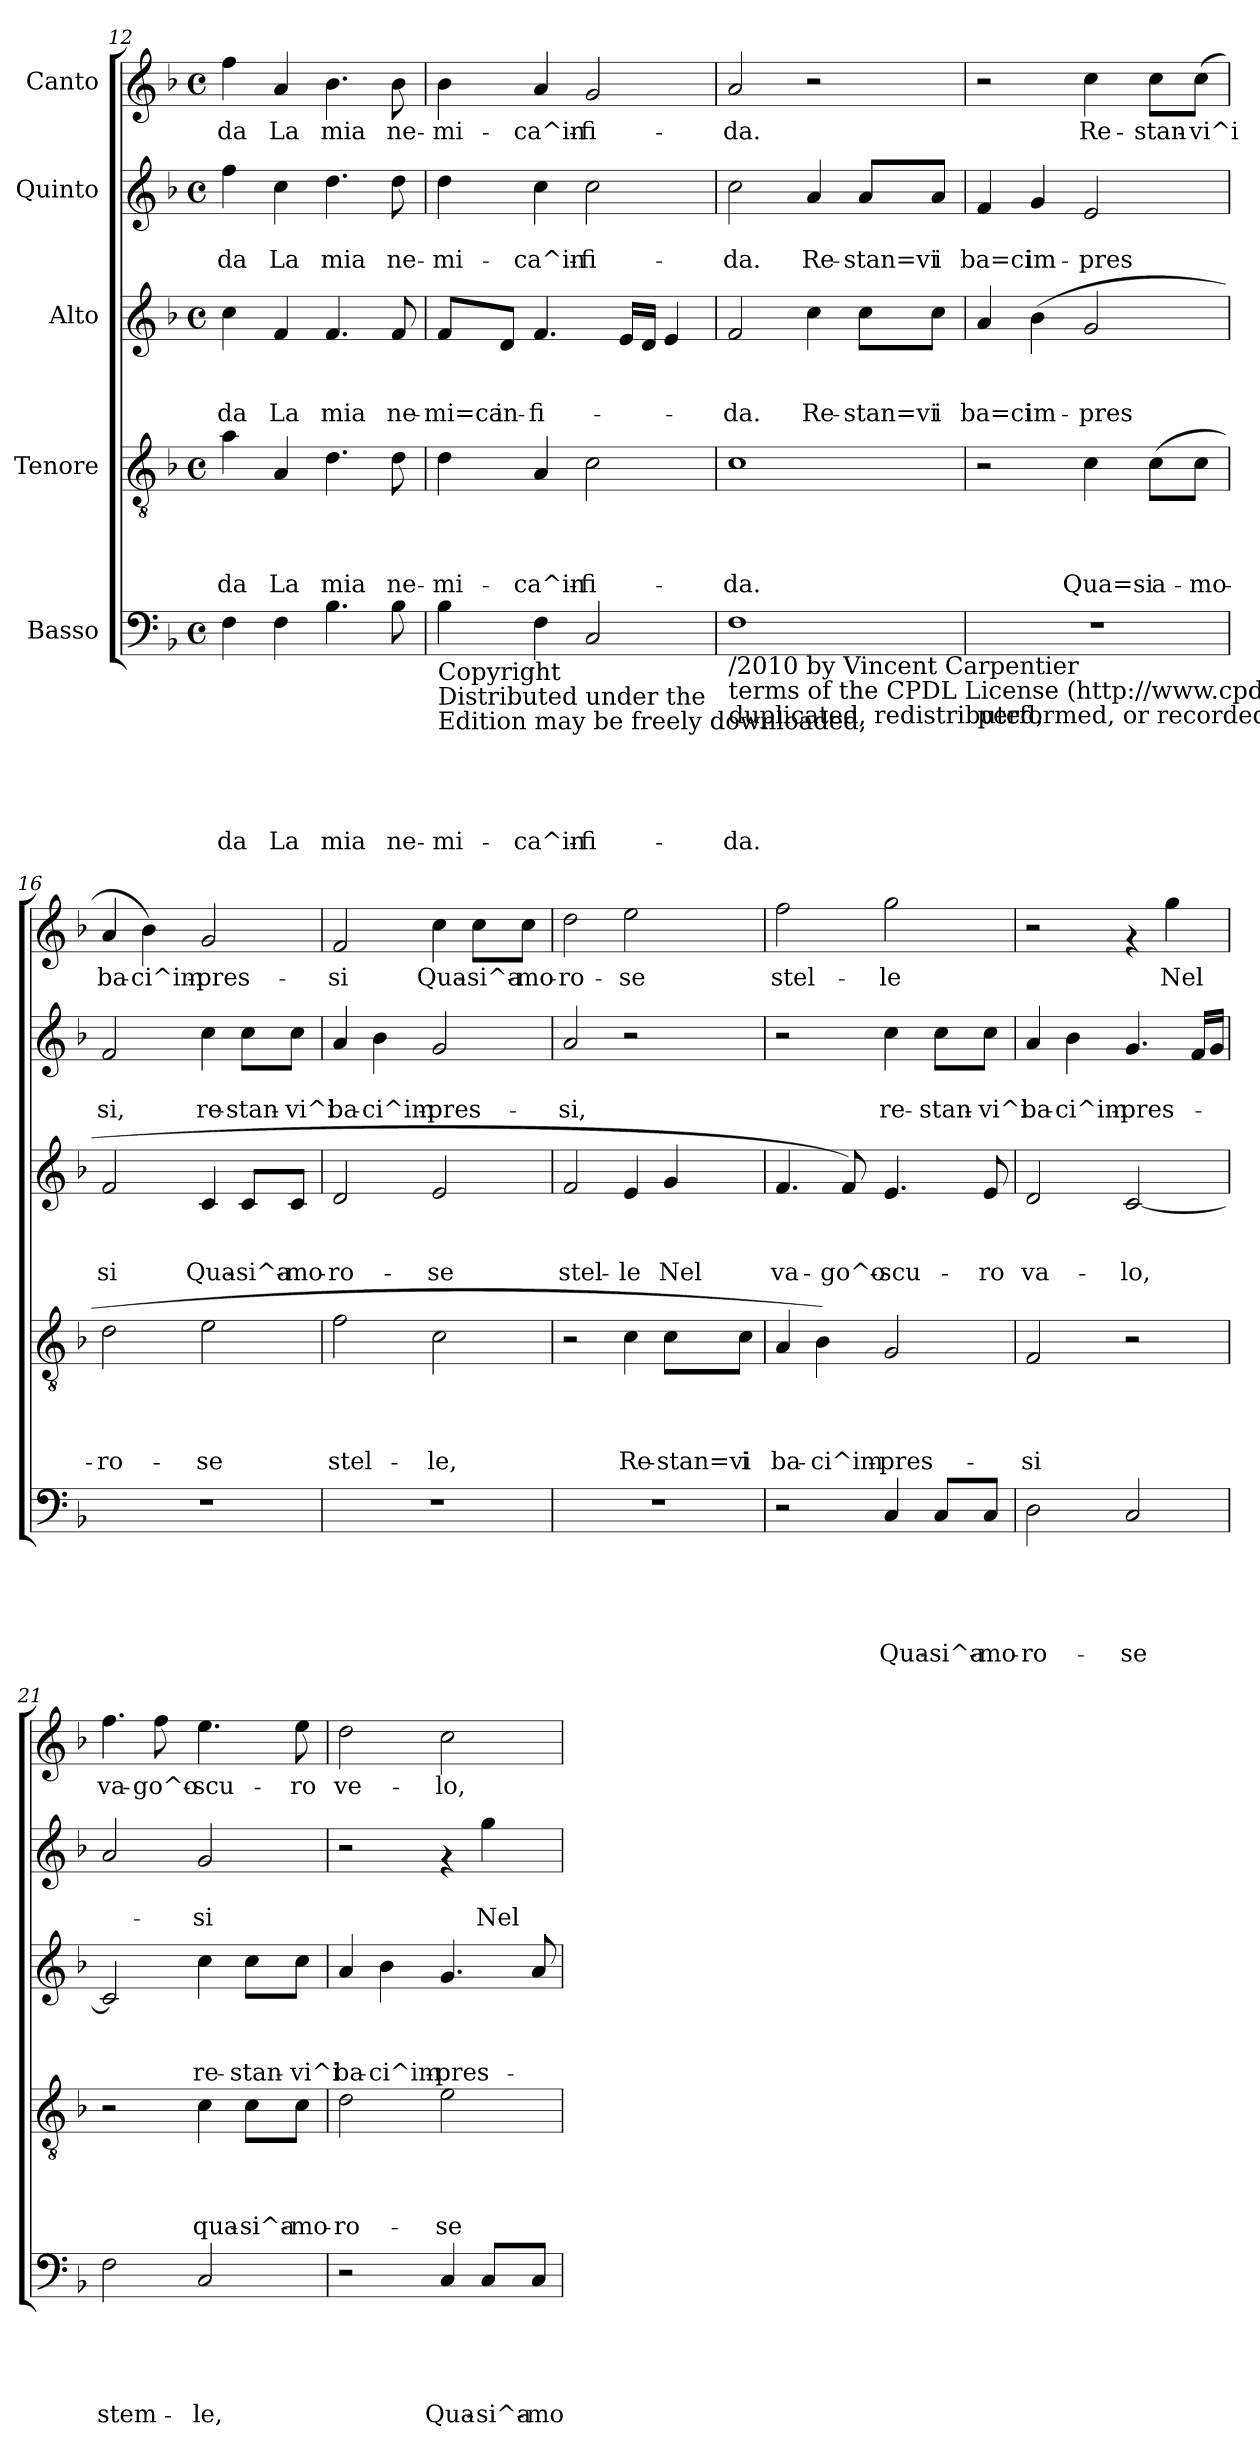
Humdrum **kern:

**kern	**text	**text	**text	**text	**text	**kern	**text	**text	**text	**text	**kern	**text	**text	**text	**kern	**text	**text	**kern	**text
*part5	*part5	*part5	*part5	*part5	*part5	*part4	*part4	*part4	*part4	*part4	*part3	*part3	*part3	*part3	*part2	*part2	*part2	*part1	*part1
*staff5	*staff5	*staff5	*staff5	*staff5	*staff5	*staff4	*staff4	*staff4	*staff4	*staff4	*staff3	*staff3	*staff3	*staff3	*staff2	*staff2	*staff2	*staff1	*staff1
*I"Basso	*	*	*	*	*	*I"Tenore	*	*	*	*	*I"Alto	*	*	*	*I"Quinto	*	*	*I"Canto	*
*clefF4	*	*	*	*	*	*clefGv2	*	*	*	*	*clefG2	*	*	*	*clefG2	*	*	*clefG2	*
*k[b-]	*	*	*	*	*	*k[b-]	*	*	*	*	*k[b-]	*	*	*	*k[b-]	*	*	*k[b-]	*
*F:	*	*	*	*	*	*F:	*	*	*	*	*F:	*	*	*	*F:	*	*	*F:	*
*M4/4	*	*	*	*	*	*M4/4	*	*	*	*	*M4/4	*	*	*	*M4/4	*	*	*M4/4	*
*met(c)	*	*	*	*	*	*met(c)	*	*	*	*	*met(c)	*	*	*	*met(c)	*	*	*met(c)	*
=12	=12	=12	=12	=12	=12	=12	=12	=12	=12	=12	=12	=12	=12	=12	=12	=12	=12	=12	=12
!	!	!	!	!	!LO:LY:b	!	!	!	!	!LO:LY:b	!	!	!	!LO:LY:b	!	!	!LO:LY:b	!	!LO:LY:b
4F\	.	.	.	.	-da	4a\	.	.	.	-da	4cc\	.	.	-da	4ff\	.	-da	4ff\	-da
!	!	!	!	!	!LO:LY:b	!	!	!	!	!LO:LY:b	!	!	!	!LO:LY:b	!	!	!LO:LY:b	!	!LO:LY:b
4F\	.	.	.	.	La	4A/	.	.	.	La	4f/	.	.	La	4cc\	.	La	4a/	La
!	!	!	!	!	!LO:LY:b	!	!	!	!	!LO:LY:b	!	!	!	!LO:LY:b	!	!	!LO:LY:b	!	!LO:LY:b
4.B-\	.	.	.	.	mia	4.d\	.	.	.	mia	4.f/	.	.	mia	4.dd\	.	mia	4.b-\	mia
!	!	!	!	!	!LO:LY:b	!	!	!	!	!LO:LY:b	!	!	!	!LO:LY:b	!	!	!LO:LY:b	!	!LO:LY:b
8B-\	.	.	.	.	ne-	8d\	.	.	.	ne-	8f/	.	.	ne-	8dd\	.	ne-	8b-\	ne-
=13	=13	=13	=13	=13	=13	=13	=13	=13	=13	=13	=13	=13	=13	=13	=13	=13	=13	=13	=13
!LO:TX:b:t=Copyright	!	!	!	!	!	!	!	!	!	!	!	!	!	!	!	!	!	!	!
!LO:TX:b:t=Distributed under the	!	!	!	!	!	!	!	!	!	!	!	!	!	!	!	!	!	!	!
!LO:TX:b:t=Edition may be freely downloaded,	!	!	!	!	!	!	!	!	!	!	!	!	!	!	!	!	!	!	!
!	!	!	!	!	!LO:LY:b	!	!	!	!	!LO:LY:b	!	!	!	!LO:LY:b	!	!	!LO:LY:b	!	!LO:LY:b
4B-\	.	.	.	.	-mi-	4d\	.	.	.	-mi-	8f/L	.	.	-mi=ca	4dd\	.	-mi-	4b-\	-mi-
!	!	!	!	!	!	!	!	!	!	!	!	!	!	!LO:LY:b	!	!	!	!	!
.	.	.	.	.	.	.	.	.	.	.	8d/J	.	.	in-	.	.	.	.	.
!	!	!	!	!	!LO:LY:b	!	!	!	!	!LO:LY:b	!	!	!	!LO:LY:b	!	!	!LO:LY:b	!	!LO:LY:b
4F\	.	.	.	.	-ca^in-	4A/	.	.	.	-ca^in-	4.f/	.	.	-fi-	4cc\	.	-ca^in-	4a/	-ca^in-
!	!	!	!	!	!LO:LY:b	!	!	!	!	!LO:LY:b	!	!	!	!	!	!	!LO:LY:b	!	!LO:LY:b
2C/	.	.	.	.	-fi-	2c\	.	.	.	-fi-	.	.	.	.	2cc\	.	-fi-	2g/	-fi-
.	.	.	.	.	.	.	.	.	.	.	16e/LL	.	.	.	.	.	.	.	.
.	.	.	.	.	.	.	.	.	.	.	16d/JJ	.	.	.	.	.	.	.	.
.	.	.	.	.	.	.	.	.	.	.	4e/	.	.	.	.	.	.	.	.
=14	=14	=14	=14	=14	=14	=14	=14	=14	=14	=14	=14	=14	=14	=14	=14	=14	=14	=14	=14
!LO:TX:b:t=/2010 by Vincent Carpentier	!	!	!	!	!	!	!	!	!	!	!	!	!	!	!	!	!	!	!
!LO:TX:b:t=terms of the CPDL License (http&colon;//www.cpdl.org)	!	!	!	!	!	!	!	!	!	!	!	!	!	!	!	!	!	!	!
!LO:TX:b:t=duplicated, redistributed,	!	!	!	!	!	!	!	!	!	!	!	!	!	!	!	!	!	!	!
!	!	!	!	!	!LO:LY:b	!	!	!	!	!LO:LY:b	!	!	!	!LO:LY:b	!	!	!LO:LY:b	!	!LO:LY:b
1F	.	.	.	.	-da.	1c	.	.	.	-da.	2f/	.	.	-da.	2cc\	.	-da.	2a/	-da.
!	!	!	!	!	!	!	!	!	!	!	!	!	!	!LO:LY:b	!	!	!LO:LY:b	!	!
.	.	.	.	.	.	.	.	.	.	.	4cc\	.	.	Re-	4a/	.	Re-	2r	.
!	!	!	!	!	!	!	!	!	!	!	!	!	!	!LO:LY:b	!	!	!LO:LY:b	!	!
.	.	.	.	.	.	.	.	.	.	.	8cc\L	.	.	-stan=vi	8a/L	.	-stan=vi	.	.
!	!	!	!	!	!	!	!	!	!	!	!	!	!	!LO:LY:b	!	!	!LO:LY:b	!	!
.	.	.	.	.	.	.	.	.	.	.	8cc\J	.	.	i	8a/J	.	i	.	.
=15	=15	=15	=15	=15	=15	=15	=15	=15	=15	=15	=15	=15	=15	=15	=15	=15	=15	=15	=15
!LO:TX:b:t=performed, or recorded.	!	!	!	!	!	!	!	!	!	!	!	!	!	!	!	!	!	!	!
!	!	!	!	!	!	!	!	!	!	!	!	!	!	!LO:LY:b	!	!	!LO:LY:b	!	!
1r	.	.	.	.	.	2r	.	.	.	.	4a/	.	.	ba=ci	4f/	.	ba=ci	2r	.
!	!	!	!	!	!	!	!	!	!	!	!	!	!	!LO:LY:b	!	!	!LO:LY:b	!	!
.	.	.	.	.	.	.	.	.	.	.	(<4b-\	.	.	im-	4g/	.	im-	.	.
!	!	!	!	!	!	!	!	!	!	!LO:LY:b	!	!	!	!LO:LY:b	!	!	!LO:LY:b	!	!LO:LY:b
.	.	.	.	.	.	4c\	.	.	.	Qua=si	2g/	.	.	-pres	2e/	.	-pres	4cc\	Re-
!	!	!	!	!	!	!	!	!	!	!LO:LY:b	!	!	!	!	!	!	!	!	!LO:LY:b
.	.	.	.	.	.	(<8c\L	.	.	.	a-	.	.	.	.	.	.	.	8cc\L	-stan-
!	!	!	!	!	!	!	!	!	!	!LO:LY:b	!	!	!	!	!	!	!	!	!LO:LY:b
.	.	.	.	.	.	8c\J	.	.	.	-mo-	.	.	.	.	.	.	.	(<8cc\J	-vi^i
!!LO:PB:g=z
=16	=16	=16	=16	=16	=16	=16	=16	=16	=16	=16	=16	=16	=16	=16	=16	=16	=16	=16	=16
!	!	!	!	!	!	!	!	!	!	!LO:LY:b	!	!	!	!LO:LY:b	!	!	!LO:LY:b	!	!LO:LY:b
1r	.	.	.	.	.	2d\	.	.	.	-ro-	2f/	.	.	si	2f/	.	si,	4a/	ba-
!	!	!	!	!	!	!	!	!	!	!	!	!	!	!	!	!	!	!	!LO:LY:b
.	.	.	.	.	.	.	.	.	.	.	.	.	.	.	.	.	.	4b-\)	-ci^im-
!	!	!	!	!	!	!	!	!	!	!LO:LY:b	!	!	!	!LO:LY:b	!	!	!LO:LY:b	!	!LO:LY:b
.	.	.	.	.	.	2e\	.	.	.	-se	4c/	.	.	Qua-	4cc\	.	re-	2g/	-pres-
!	!	!	!	!	!	!	!	!	!	!	!	!	!	!LO:LY:b	!	!	!LO:LY:b	!	!
.	.	.	.	.	.	.	.	.	.	.	8c/L	.	.	-si^a-	8cc\L	.	-stan-	.	.
!	!	!	!	!	!	!	!	!	!	!	!	!	!	!LO:LY:b	!	!	!LO:LY:b	!	!
.	.	.	.	.	.	.	.	.	.	.	8c/J	.	.	-mo-	8cc\J	.	-vi^i	.	.
=17	=17	=17	=17	=17	=17	=17	=17	=17	=17	=17	=17	=17	=17	=17	=17	=17	=17	=17	=17
!	!	!	!	!	!	!	!	!	!	!LO:LY:b	!	!	!	!LO:LY:b	!	!	!LO:LY:b	!	!LO:LY:b
1r	.	.	.	.	.	2f\	.	.	.	stel-	2d/	.	.	-ro-	4a/	.	ba-	2f/	-si
!	!	!	!	!	!	!	!	!	!	!	!	!	!	!	!	!	!LO:LY:b	!	!
.	.	.	.	.	.	.	.	.	.	.	.	.	.	.	4b-\	.	-ci^im-	.	.
!	!	!	!	!	!	!	!	!	!	!LO:LY:b	!	!	!	!LO:LY:b	!	!	!LO:LY:b	!	!LO:LY:b
.	.	.	.	.	.	2c\	.	.	.	-le,	2e/	.	.	-se	2g/	.	-pres-	4cc\	Qua-
!	!	!	!	!	!	!	!	!	!	!	!	!	!	!	!	!	!	!	!LO:LY:b
.	.	.	.	.	.	.	.	.	.	.	.	.	.	.	.	.	.	8cc\L	-si^a-
!	!	!	!	!	!	!	!	!	!	!	!	!	!	!	!	!	!	!	!LO:LY:b
.	.	.	.	.	.	.	.	.	.	.	.	.	.	.	.	.	.	8cc\J	-mo-
=18	=18	=18	=18	=18	=18	=18	=18	=18	=18	=18	=18	=18	=18	=18	=18	=18	=18	=18	=18
!	!	!	!	!	!	!	!	!	!	!	!	!	!	!LO:LY:b	!	!	!LO:LY:b	!	!LO:LY:b
1r	.	.	.	.	.	2r	.	.	.	.	2f/	.	.	stel-	2a/	.	-si,	2dd\	-ro-
!	!	!	!	!	!	!	!	!	!	!LO:LY:b	!	!	!	!LO:LY:b	!	!	!	!	!LO:LY:b
.	.	.	.	.	.	4c\	.	.	.	Re-	4e/	.	.	-le	2r	.	.	2ee\	-se
!	!	!	!	!	!	!	!	!	!	!LO:LY:b	!	!	!	!LO:LY:b	!	!	!	!	!
.	.	.	.	.	.	8c\L	.	.	.	-stan=vi	4g/	.	.	Nel	.	.	.	.	.
!	!	!	!	!	!	!	!	!	!	!LO:LY:b	!	!	!	!	!	!	!	!	!
.	.	.	.	.	.	8c\J	.	.	.	i	.	.	.	.	.	.	.	.	.
=19	=19	=19	=19	=19	=19	=19	=19	=19	=19	=19	=19	=19	=19	=19	=19	=19	=19	=19	=19
!	!	!	!	!	!	!	!	!	!	!LO:LY:b	!	!	!	!LO:LY:b	!	!	!	!	!LO:LY:b
2r	.	.	.	.	.	4A/	.	.	.	ba-	4.f/	.	.	va-	2r	.	.	2ff\	stel-
!	!	!	!	!	!	!	!	!	!	!LO:LY:b	!	!	!	!	!	!	!	!	!
.	.	.	.	.	.	4B-\)	.	.	.	-ci^im-	.	.	.	.	.	.	.	.	.
!	!	!	!	!	!	!	!	!	!	!	!	!	!	!LO:LY:b	!	!	!	!	!
.	.	.	.	.	.	.	.	.	.	.	8f/)	.	.	-go^o-	.	.	.	.	.
!	!	!	!	!	!LO:LY:b	!	!	!	!	!LO:LY:b	!	!	!	!LO:LY:b	!	!	!LO:LY:b	!	!LO:LY:b
4C/	.	.	.	.	Qua-	2G/	.	.	.	-pres-	4.e/	.	.	-scu-	4cc\	.	re-	2gg\	-le
!	!	!	!	!	!LO:LY:b	!	!	!	!	!	!	!	!	!	!	!	!LO:LY:b	!	!
8C/L	.	.	.	.	-si^a-	.	.	.	.	.	.	.	.	.	8cc\L	.	-stan-	.	.
!	!	!	!	!	!LO:LY:b	!	!	!	!	!	!	!	!	!LO:LY:b	!	!	!LO:LY:b	!	!
8C/J	.	.	.	.	-mo-	.	.	.	.	.	8e/	.	.	-ro	8cc\J	.	-vi^i	.	.
!!LO:LB:g=z
=20	=20	=20	=20	=20	=20	=20	=20	=20	=20	=20	=20	=20	=20	=20	=20	=20	=20	=20	=20
!	!	!	!	!	!LO:LY:b	!	!	!	!	!LO:LY:b	!	!	!	!LO:LY:b	!	!	!LO:LY:b	!	!
2D\	.	.	.	.	-ro-	2F/	.	.	.	-si	2d/	.	.	va-	4a/	.	ba-	2r	.
!	!	!	!	!	!	!	!	!	!	!	!	!	!	!	!	!	!LO:LY:b	!	!
.	.	.	.	.	.	.	.	.	.	.	.	.	.	.	4b-\	.	-ci^im-	.	.
!	!	!	!	!	!LO:LY:b	!	!	!	!	!	!	!	!	!LO:LY:b	!	!	!LO:LY:b	!	!
2C/	.	.	.	.	-se	2r	.	.	.	.	[<2c/	.	.	-lo,	4.g/	.	-pres-	4rf	.
!	!	!	!	!	!	!	!	!	!	!	!	!	!	!	!	!	!	!	!LO:LY:b
.	.	.	.	.	.	.	.	.	.	.	.	.	.	.	.	.	.	4gg\	Nel
.	.	.	.	.	.	.	.	.	.	.	.	.	.	.	16f/LL	.	.	.	.
.	.	.	.	.	.	.	.	.	.	.	.	.	.	.	16g/JJ	.	.	.	.
=21	=21	=21	=21	=21	=21	=21	=21	=21	=21	=21	=21	=21	=21	=21	=21	=21	=21	=21	=21
!	!	!	!	!	!LO:LY:b	!	!	!	!	!	!	!	!	!	!	!	!	!	!LO:LY:b
2F\	.	.	.	.	stem-	2r	.	.	.	.	2c/]	.	.	.	2a/	.	.	4.ff\	va-
!	!	!	!	!	!	!	!	!	!	!	!	!	!	!	!	!	!	!	!LO:LY:b
.	.	.	.	.	.	.	.	.	.	.	.	.	.	.	.	.	.	8ff\	-go^o-
!	!	!	!	!	!LO:LY:b	!	!	!	!	!LO:LY:b	!	!	!	!LO:LY:b	!	!	!LO:LY:b	!	!LO:LY:b
2C/	.	.	.	.	-le,	4c\	.	.	.	qua-	4cc\	.	.	re-	2g/	.	-si	4.ee\	-scu-
!	!	!	!	!	!	!	!	!	!	!LO:LY:b	!	!	!	!LO:LY:b	!	!	!	!	!
.	.	.	.	.	.	8c\L	.	.	.	-si^a-	8cc\L	.	.	-stan-	.	.	.	.	.
!	!	!	!	!	!	!	!	!	!	!LO:LY:b	!	!	!	!LO:LY:b	!	!	!	!	!LO:LY:b
.	.	.	.	.	.	8c\J	.	.	.	-mo-	8cc\J	.	.	-vi^i	.	.	.	8ee\	-ro
=22	=22	=22	=22	=22	=22	=22	=22	=22	=22	=22	=22	=22	=22	=22	=22	=22	=22	=22	=22
!	!	!	!	!	!	!	!	!	!	!LO:LY:b	!	!	!	!LO:LY:b	!	!	!	!	!LO:LY:b
2r	.	.	.	.	.	2d\	.	.	.	-ro-	4a/	.	.	ba-	2r	.	.	2dd\	ve-
!	!	!	!	!	!	!	!	!	!	!	!	!	!	!LO:LY:b	!	!	!	!	!
.	.	.	.	.	.	.	.	.	.	.	4b-\	.	.	-ci^im-	.	.	.	.	.
!	!	!	!	!	!LO:LY:b	!	!	!	!	!LO:LY:b	!	!	!	!LO:LY:b	!	!	!	!	!LO:LY:b
4C/	.	.	.	.	Qua-	2e\	.	.	.	-se	4.g/	.	.	-pres-	4rf	.	.	2cc\	-lo,
!	!	!	!	!	!LO:LY:b	!	!	!	!	!	!	!	!	!	!	!	!LO:LY:b	!	!
8C/L	.	.	.	.	-si^a-	.	.	.	.	.	.	.	.	.	4gg\	.	Nel	.	.
!	!	!	!	!	!LO:LY:b	!	!	!	!	!	!	!	!	!	!	!	!	!	!
8C/J	.	.	.	.	-mo-	.	.	.	.	.	8a/	.	.	.	.	.	.	.	.
=	=	=	=	=	=	=	=	=	=	=	=	=	=	=	=	=	=	=	=
*-	*-	*-	*-	*-	*-	*-	*-	*-	*-	*-	*-	*-	*-	*-	*-	*-	*-	*-	*-
